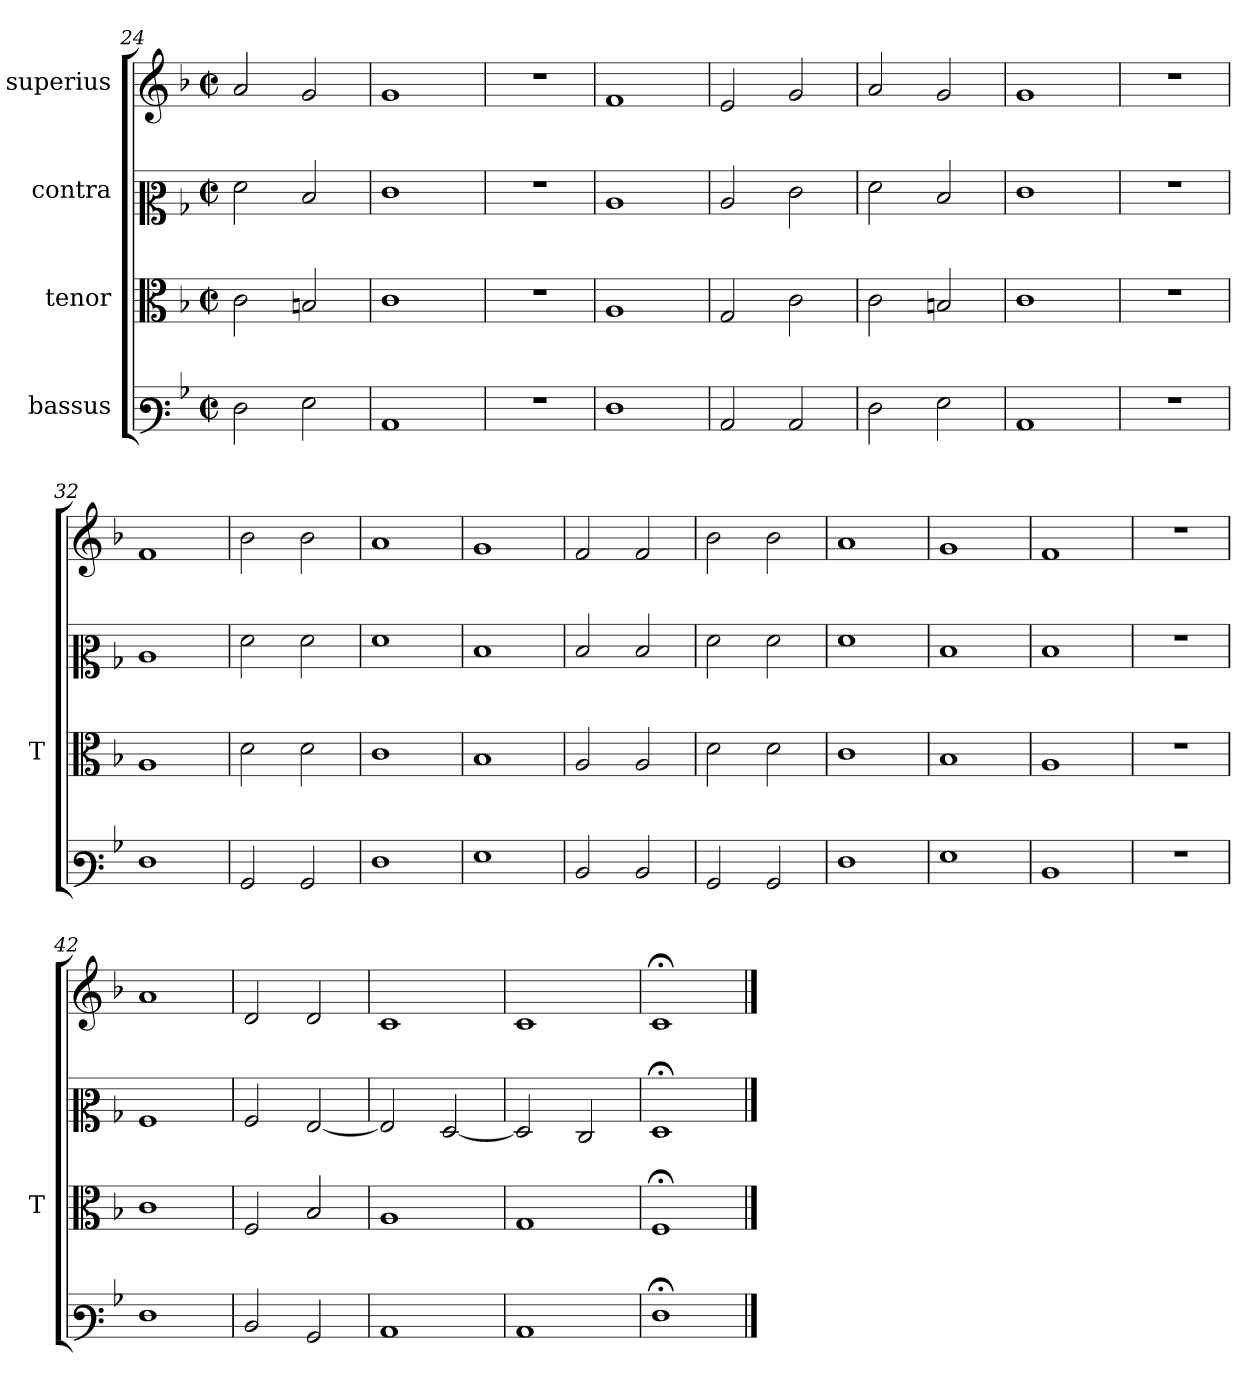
**kern	**kern	**kern	**kern
*part4	*part3	*part2	*part1
*staff4	*staff3	*staff2	*staff1
*I"bassus	*I"tenor	*I"contra	*I"superius
*	*I'T	*	*
*clefF3	*clefC3	*clefC2	*clefG2
*k[b-]	*k[b-]	*k[b-]	*k[b-]
*M2/2	*M2/2	*M2/2	*M2/2
*met(c|)	*met(c|)	*met(c|)	*met(c|)
=24	=24	=24	=24
2F	2c	2f	2a
2G	2Bn	2d	2g
=25	=25	=25	=25
1C	1c	1e	1g
=26	=26	=26	=26
1r	1r	1r	1r
=27	=27	=27	=27
1F	1A	1c	1f
=28	=28	=28	=28
2C	2G	2c	2e
2C	2c	2e	2g
=29	=29	=29	=29
2F	2c	2f	2a
2G	2Bn	2d	2g
=30	=30	=30	=30
1C	1c	1e	1g
=31	=31	=31	=31
1r	1r	1r	1r
=32	=32	=32	=32
1F	1A	1c	1f
=33	=33	=33	=33
2BB-	2d	2f	2b-
2BB-	2d	2f	2b-
=34	=34	=34	=34
1F	1c	1f	1a
=35	=35	=35	=35
1G	1B-	1d	1g
=36	=36	=36	=36
2D	2A	2d	2f
2D	2A	2d	2f
=37	=37	=37	=37
2BB-	2d	2f	2b-
2BB-	2d	2f	2b-
=38	=38	=38	=38
1F	1c	1f	1a
=39	=39	=39	=39
1G	1B-	1d	1g
=40	=40	=40	=40
1D	1A	1d	1f
=41	=41	=41	=41
1r	1r	1r	1r
=42	=42	=42	=42
1F	1c	1A	1a
=43	=43	=43	=43
2D	2F	2A	2d
2BB-	2B-	[2G	2d
=44	=44	=44	=44
1C	1A	2G]	1c
.	.	[2F	.
=45	=45	=45	=45
1C	1G	2F]	1c
.	.	2E	.
=46	=46	=46	=46
1F;<	1F;<	1F;<	1c;<
==	==	==	==
*-	*-	*-	*-
